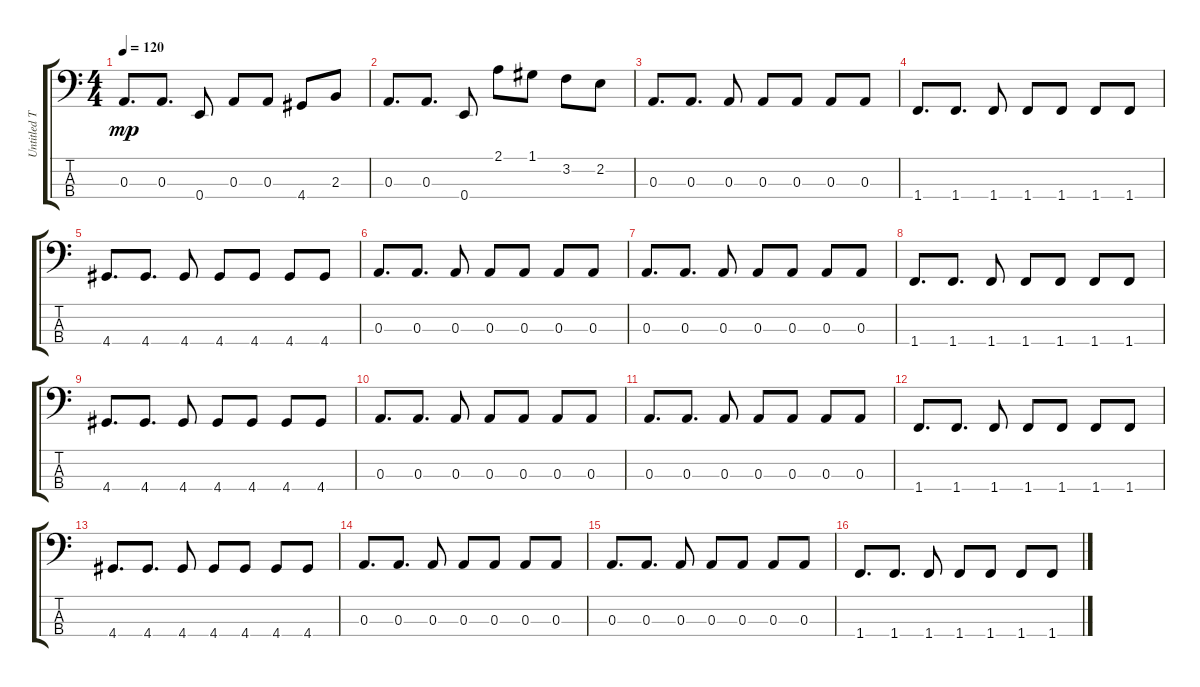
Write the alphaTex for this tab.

\track ("Untitled Track" "Untitled T") {instrument electricbassfinger}
\staff {score tabs}
\tuning (G2 D2 A1 E1) {hide}
\ts (4 4)
\tempo 120
\clef f4
\ks c
0.3.8{d dy mp} 0.3.8{d} 0.4.8 0.3.8 0.3.8 4.4.8 2.3.8 |
0.3.8{d} 0.3.8{d} 0.4.8 2.1.8 1.1.8 3.2.8 2.2.8 |
0.3.8{d} 0.3.8{d} 0.3.8 0.3.8 0.3.8 0.3.8 0.3.8 |
1.4.8{d} 1.4.8{d} 1.4.8 1.4.8 1.4.8 1.4.8 1.4.8 |
4.4.8{d} 4.4.8{d} 4.4.8 4.4.8 4.4.8 4.4.8 4.4.8 |
0.3.8{d} 0.3.8{d} 0.3.8 0.3.8 0.3.8 0.3.8 0.3.8 |
0.3.8{d} 0.3.8{d} 0.3.8 0.3.8 0.3.8 0.3.8 0.3.8 |
1.4.8{d} 1.4.8{d} 1.4.8 1.4.8 1.4.8 1.4.8 1.4.8 |
4.4.8{d} 4.4.8{d} 4.4.8 4.4.8 4.4.8 4.4.8 4.4.8 |
0.3.8{d} 0.3.8{d} 0.3.8 0.3.8 0.3.8 0.3.8 0.3.8 |
0.3.8{d} 0.3.8{d} 0.3.8 0.3.8 0.3.8 0.3.8 0.3.8 |
1.4.8{d} 1.4.8{d} 1.4.8 1.4.8 1.4.8 1.4.8 1.4.8 |
4.4.8{d} 4.4.8{d} 4.4.8 4.4.8 4.4.8 4.4.8 4.4.8 |
0.3.8{d} 0.3.8{d} 0.3.8 0.3.8 0.3.8 0.3.8 0.3.8 |
0.3.8{d} 0.3.8{d} 0.3.8 0.3.8 0.3.8 0.3.8 0.3.8 |
1.4.8{d} 1.4.8{d} 1.4.8 1.4.8 1.4.8 1.4.8 1.4.8
